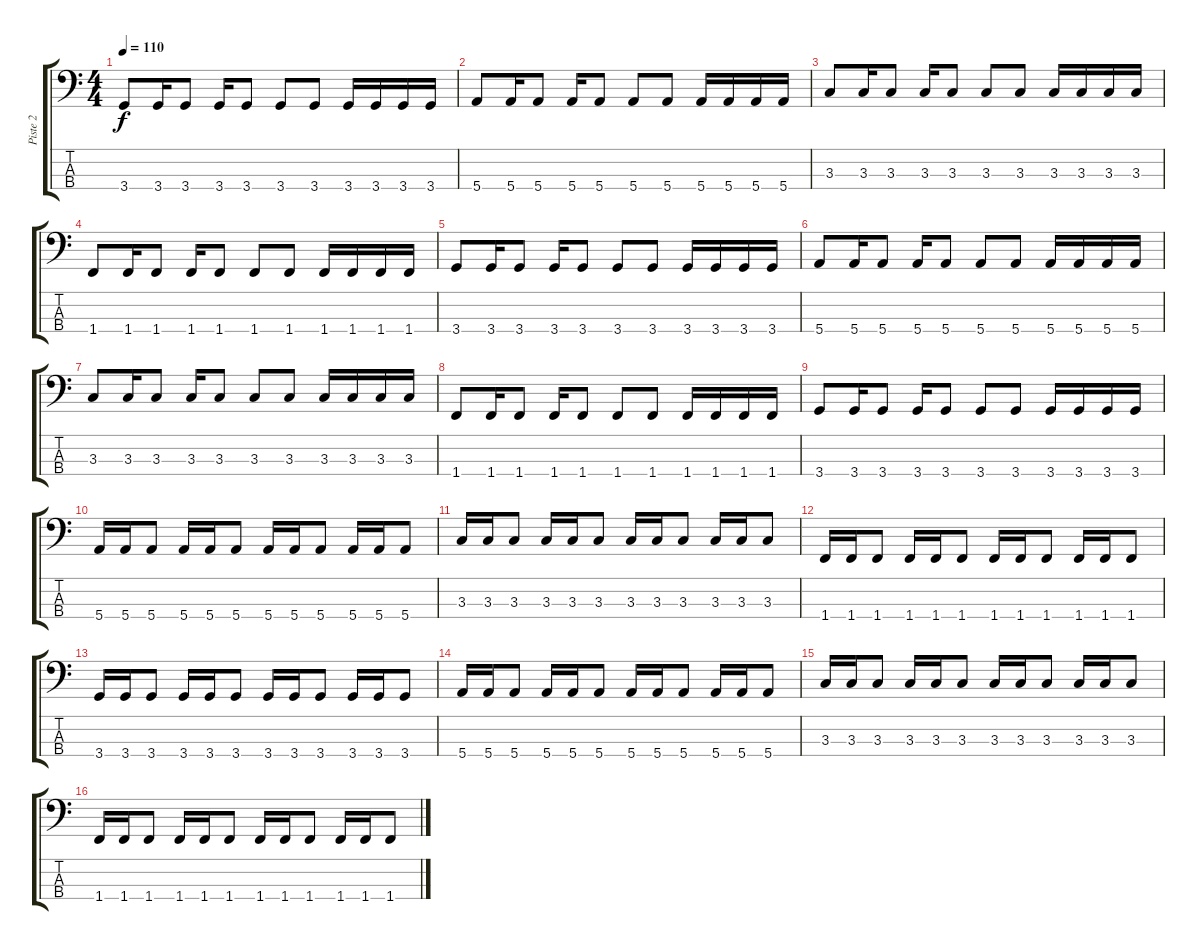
\track ("Piste 2" "Piste 2") {instrument electricbassfinger}
\staff {score tabs}
\tuning (G2 D2 A1 E1) {hide}
\ts (4 4)
\tempo 110
\clef f4
\ks c
3.4.8{dy f} 3.4.16 3.4.8 3.4.16 3.4.8 3.4.8 3.4.8 3.4.16 3.4.16 3.4.16 3.4.16 |
5.4.8 5.4.16 5.4.8 5.4.16 5.4.8 5.4.8 5.4.8 5.4.16 5.4.16 5.4.16 5.4.16 |
3.3.8 3.3.16 3.3.8 3.3.16 3.3.8 3.3.8 3.3.8 3.3.16 3.3.16 3.3.16 3.3.16 |
1.4.8 1.4.16 1.4.8 1.4.16 1.4.8 1.4.8 1.4.8 1.4.16 1.4.16 1.4.16 1.4.16 |
3.4.8 3.4.16 3.4.8 3.4.16 3.4.8 3.4.8 3.4.8 3.4.16 3.4.16 3.4.16 3.4.16 |
5.4.8 5.4.16 5.4.8 5.4.16 5.4.8 5.4.8 5.4.8 5.4.16 5.4.16 5.4.16 5.4.16 |
3.3.8 3.3.16 3.3.8 3.3.16 3.3.8 3.3.8 3.3.8 3.3.16 3.3.16 3.3.16 3.3.16 |
1.4.8 1.4.16 1.4.8 1.4.16 1.4.8 1.4.8 1.4.8 1.4.16 1.4.16 1.4.16 1.4.16 |
3.4.8 3.4.16 3.4.8 3.4.16 3.4.8 3.4.8 3.4.8 3.4.16 3.4.16 3.4.16 3.4.16 |
5.4.16 5.4.16 5.4.8 5.4.16 5.4.16 5.4.8 5.4.16 5.4.16 5.4.8 5.4.16 5.4.16 5.4.8 |
3.3.16 3.3.16 3.3.8 3.3.16 3.3.16 3.3.8 3.3.16 3.3.16 3.3.8 3.3.16 3.3.16 3.3.8 |
1.4.16 1.4.16 1.4.8 1.4.16 1.4.16 1.4.8 1.4.16 1.4.16 1.4.8 1.4.16 1.4.16 1.4.8 |
3.4.16 3.4.16 3.4.8 3.4.16 3.4.16 3.4.8 3.4.16 3.4.16 3.4.8 3.4.16 3.4.16 3.4.8 |
5.4.16 5.4.16 5.4.8 5.4.16 5.4.16 5.4.8 5.4.16 5.4.16 5.4.8 5.4.16 5.4.16 5.4.8 |
3.3.16 3.3.16 3.3.8 3.3.16 3.3.16 3.3.8 3.3.16 3.3.16 3.3.8 3.3.16 3.3.16 3.3.8 |
1.4.16 1.4.16 1.4.8 1.4.16 1.4.16 1.4.8 1.4.16 1.4.16 1.4.8 1.4.16 1.4.16 1.4.8
